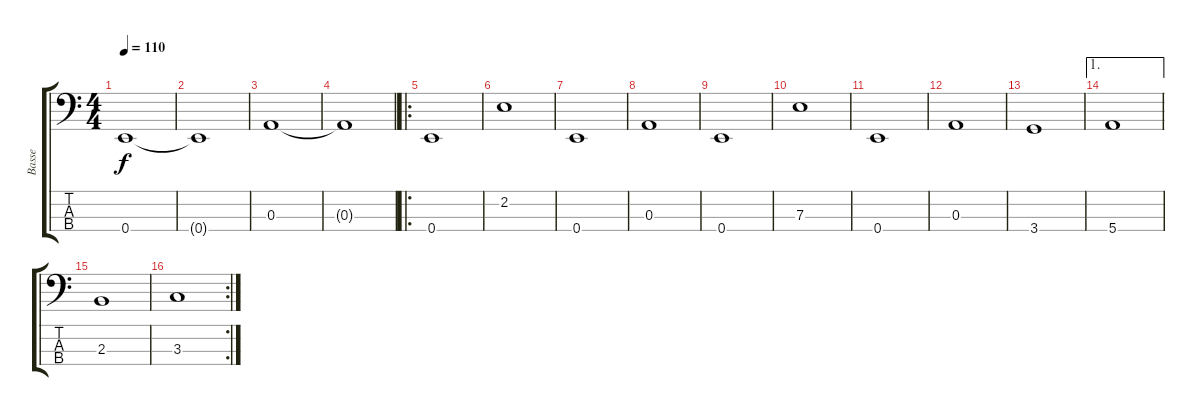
\track ("Basse" "Basse") {instrument acousticbass}
\staff {score tabs}
\tuning (G2 D2 A1 E1) {hide}
\ts (4 4)
\tempo 110
\clef f4
\ks c
0.4.1{dy f instrument acousticbass} |
0.4{t}.1 |
0.3.1 |
0.3{t}.1 |
\ro
0.4.1 |
2.2.1 |
0.4.1 |
0.3.1 |
0.4.1 |
7.3.1 |
0.4.1 |
0.3.1 |
3.4.1 |
\ae 1
5.4.1 |
2.3.1 |
\rc 2
3.3.1
